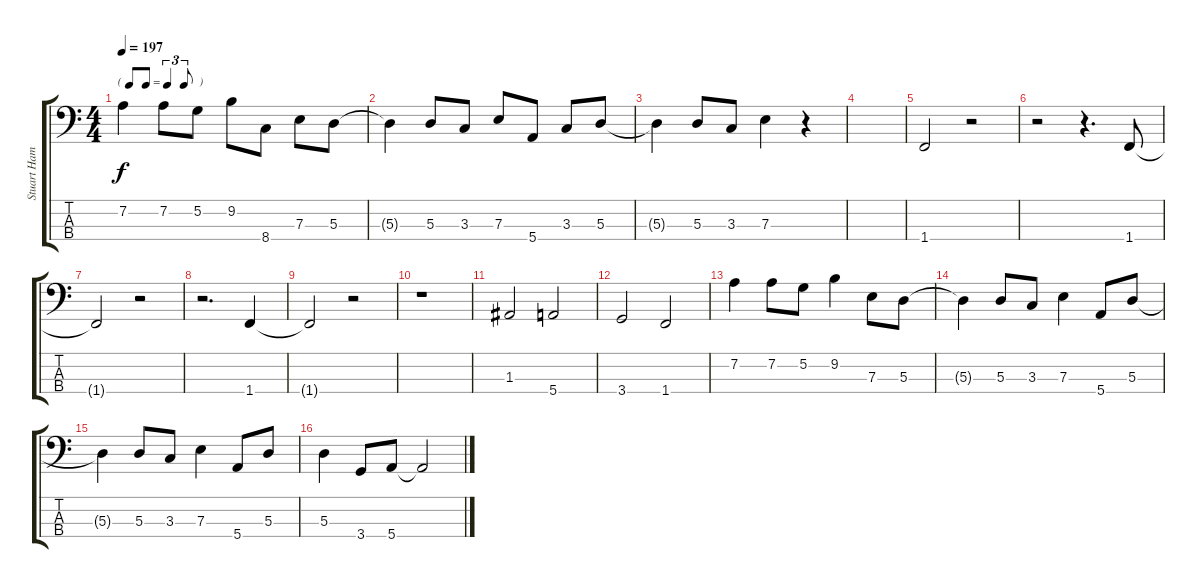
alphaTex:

\track ("Stuart Hamm Bass" "Stuart Ham") {instrument electricbassfinger}
\staff {score tabs}
\tuning (G2 D2 A1 E1) {hide}
\ts (4 4)
\tf triplet8th
\tempo 197
\clef f4
\ks c
7.2.4{dy f} 7.2.8 5.2.8 9.2.8 8.4.8 7.3.8 5.3.8 |
5.3{t}.4 5.3.8 3.3.8 7.3.8 5.4.8 3.3.8 5.3.8 |
5.3{t}.4 5.3.8 3.3.8 7.3.4 r.4 |
|
1.4.2 r.2 |
r.2 r.4{d} 1.4.8 |
1.4{t}.2 r.2 |
r.2{d} 1.4.4 |
1.4{t}.2 r.2 |
r.1 |
1.3.2 5.4.2 |
3.4.2 1.4.2 |
7.2.4 7.2.8 5.2.8 9.2.4 7.3.8 5.3.8 |
5.3{t}.4 5.3.8 3.3.8 7.3.4 5.4.8 5.3.8 |
5.3{t}.4 5.3.8 3.3.8 7.3.4 5.4.8 5.3.8 |
5.3.4 3.4.8 5.4.8 5.4{t}.2
